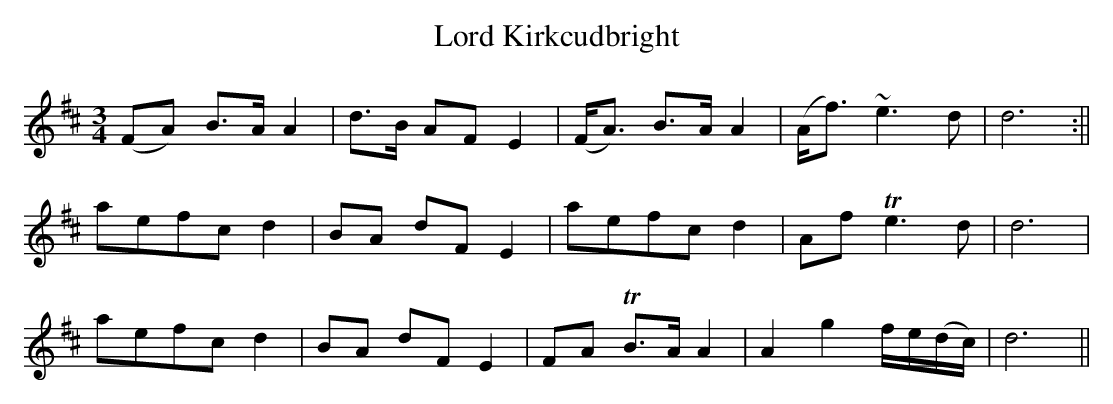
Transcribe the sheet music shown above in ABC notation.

X:1
T:Lord Kirkcudbright
M:3/4
L:1/8
K:D
(FA) B>A A2|d>B AF E2|(F<A) B>A A2|(A<f) ~e3d|d6:||
aefc d2|BA dF E2|aefc d2|Af Te3d|d6|
aefc d2|BA dF E2|FA TB>A A2|A2g2 f/e/(d/c/)| d6||
